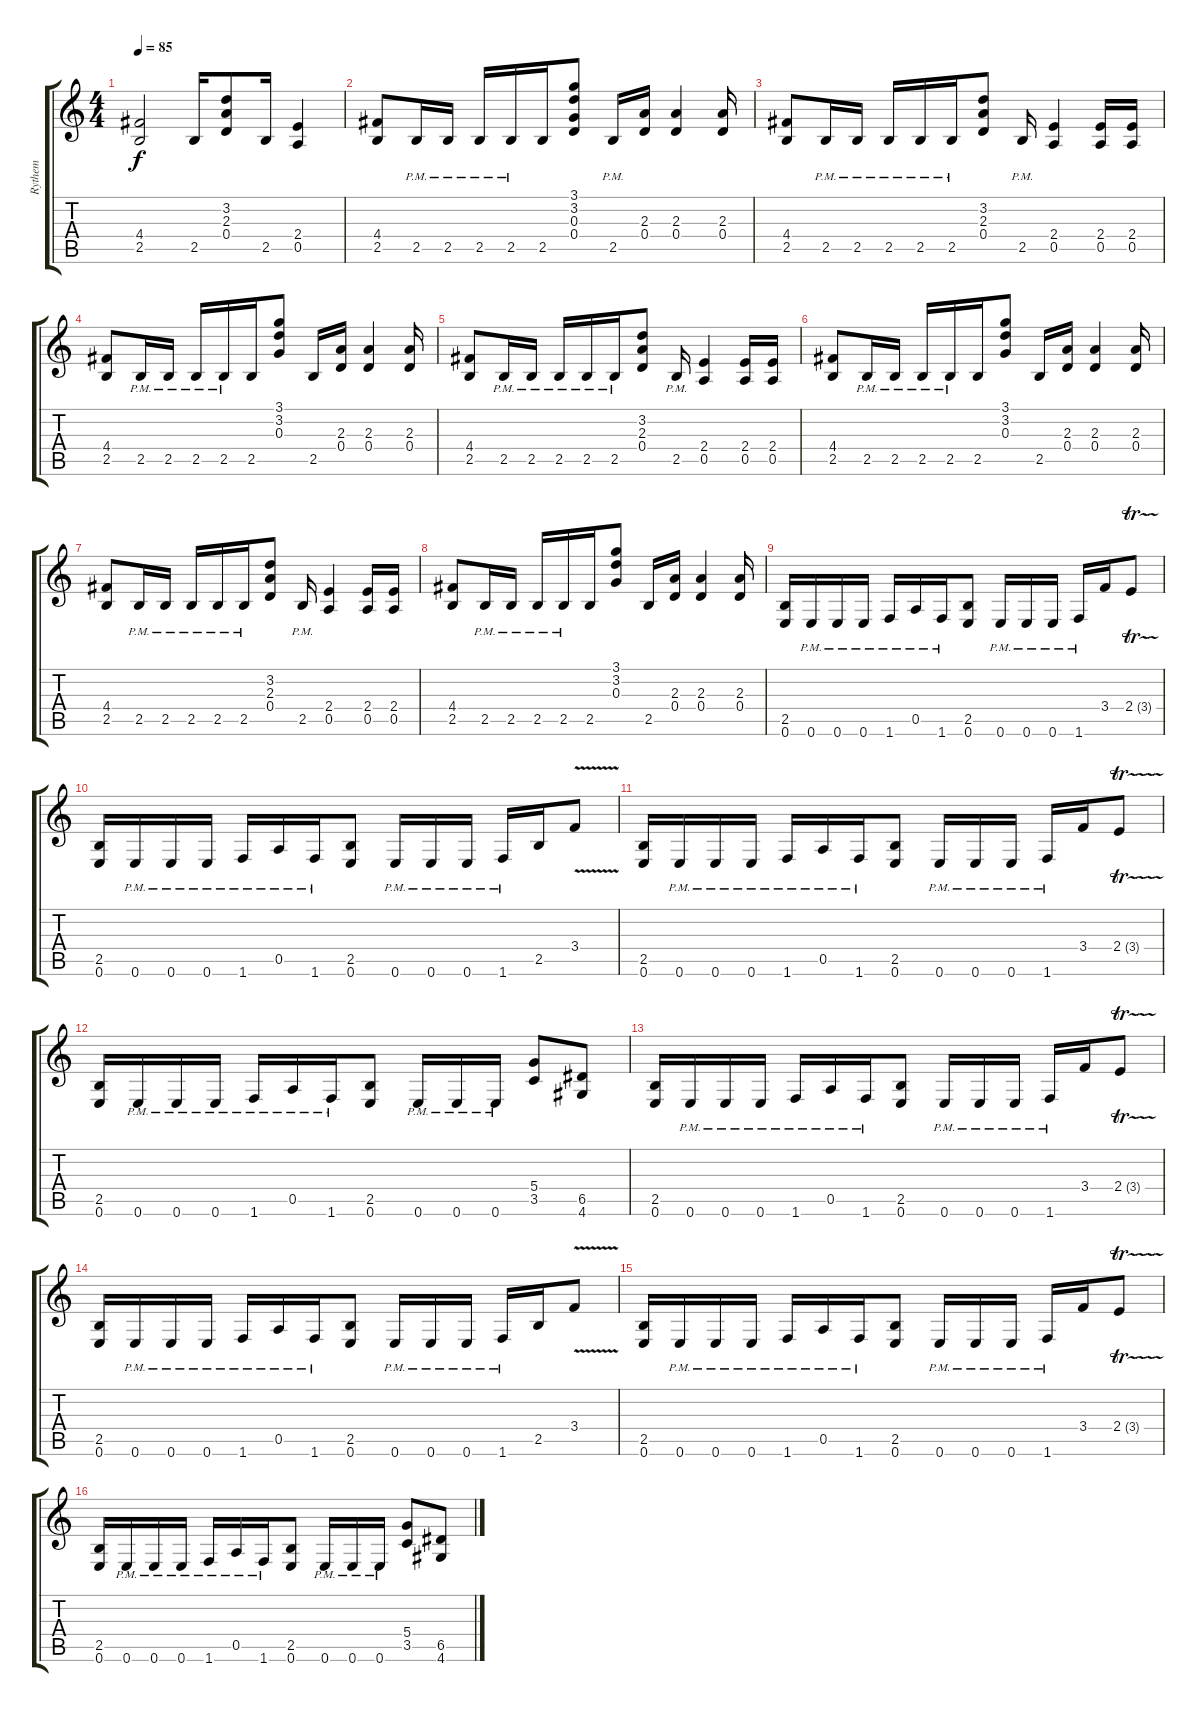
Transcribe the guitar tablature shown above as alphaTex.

\track ("Rythem" "Rythem") {instrument distortionguitar}
\staff {score tabs}
\tuning (E4 B3 G3 D3 A2 E2) {hide}
\ts (4 4)
\tempo 85
\clef g2
\ks c
(4.4 2.5).2{dy f} 2.5.16 (3.2 2.3 0.4).8 2.5.16 (2.4 0.5).4 |
(4.4 2.5).8 2.5{pm}.16 2.5{pm}.16 2.5{pm}.16 2.5{pm}.16 2.5.16 (3.1 3.2 0.3 0.4).8 2.5{pm}.16 (2.3 0.4).16 (2.3 0.4).4 (2.3 0.4).16 |
(4.4 2.5).8 2.5{pm}.16 2.5{pm}.16 2.5{pm}.16 2.5{pm}.16 2.5{pm}.16 (3.2 2.3 0.4).8 2.5{pm}.16 (2.4 0.5).4 (2.4 0.5).16 (2.4 0.5).16 |
(4.4 2.5).8 2.5{pm}.16 2.5{pm}.16 2.5{pm}.16 2.5{pm}.16 2.5.16 (3.1 3.2 0.3).8 2.5.16 (2.3 0.4).16 (2.3 0.4).4 (2.3 0.4).16 |
(4.4 2.5).8 2.5{pm}.16 2.5{pm}.16 2.5{pm}.16 2.5{pm}.16 2.5{pm}.16 (3.2 2.3 0.4).8 2.5{pm}.16 (2.4 0.5).4 (2.4 0.5).16 (2.4 0.5).16 |
(4.4 2.5).8 2.5{pm}.16 2.5{pm}.16 2.5{pm}.16 2.5{pm}.16 2.5.16 (3.1 3.2 0.3).8 2.5.16 (2.3 0.4).16 (2.3 0.4).4 (2.3 0.4).16 |
(4.4 2.5).8 2.5{pm}.16 2.5{pm}.16 2.5{pm}.16 2.5{pm}.16 2.5{pm}.16 (3.2 2.3 0.4).8 2.5{pm}.16 (2.4 0.5).4 (2.4 0.5).16 (2.4 0.5).16 |
(4.4 2.5).8 2.5{pm}.16 2.5{pm}.16 2.5{pm}.16 2.5{pm}.16 2.5.16 (3.1 3.2 0.3).8 2.5.16 (2.3 0.4).16 (2.3 0.4).4 (2.3 0.4).16 |
(2.5 0.6).16 0.6{pm}.16 0.6{pm}.16 0.6{pm}.16 1.6{pm}.16 0.5{pm}.16 1.6{pm}.16 (2.5 0.6).8 0.6{pm}.16 0.6{pm}.16 0.6{pm}.16 1.6{pm}.16 3.4.16 2.4{tr (3 64)}.8 |
(2.5 0.6).16 0.6{pm}.16 0.6{pm}.16 0.6{pm}.16 1.6{pm}.16 0.5{pm}.16 1.6{pm}.16 (2.5 0.6).8 0.6{pm}.16 0.6{pm}.16 0.6{pm}.16 1.6{pm}.16 2.5.16 3.4{v}.8 |
(2.5 0.6).16 0.6{pm}.16 0.6{pm}.16 0.6{pm}.16 1.6{pm}.16 0.5{pm}.16 1.6{pm}.16 (2.5 0.6).8 0.6{pm}.16 0.6{pm}.16 0.6{pm}.16 1.6{pm}.16 3.4.16 2.4{tr (3 64)}.8 |
(2.5 0.6).16 0.6{pm}.16 0.6{pm}.16 0.6{pm}.16 1.6{pm}.16 0.5{pm}.16 1.6{pm}.16 (2.5 0.6).8 0.6{pm}.16 0.6{pm}.16 0.6{pm}.16 (5.4 3.5).8 (6.5 4.6).8 |
(2.5 0.6).16 0.6{pm}.16 0.6{pm}.16 0.6{pm}.16 1.6{pm}.16 0.5{pm}.16 1.6{pm}.16 (2.5 0.6).8 0.6{pm}.16 0.6{pm}.16 0.6{pm}.16 1.6{pm}.16 3.4.16 2.4{tr (3 64)}.8 |
(2.5 0.6).16 0.6{pm}.16 0.6{pm}.16 0.6{pm}.16 1.6{pm}.16 0.5{pm}.16 1.6{pm}.16 (2.5 0.6).8 0.6{pm}.16 0.6{pm}.16 0.6{pm}.16 1.6{pm}.16 2.5.16 3.4{v}.8 |
(2.5 0.6).16 0.6{pm}.16 0.6{pm}.16 0.6{pm}.16 1.6{pm}.16 0.5{pm}.16 1.6{pm}.16 (2.5 0.6).8 0.6{pm}.16 0.6{pm}.16 0.6{pm}.16 1.6{pm}.16 3.4.16 2.4{tr (3 64)}.8 |
(2.5 0.6).16 0.6{pm}.16 0.6{pm}.16 0.6{pm}.16 1.6{pm}.16 0.5{pm}.16 1.6{pm}.16 (2.5 0.6).8 0.6{pm}.16 0.6{pm}.16 0.6{pm}.16 (5.4 3.5).8 (6.5 4.6).8
